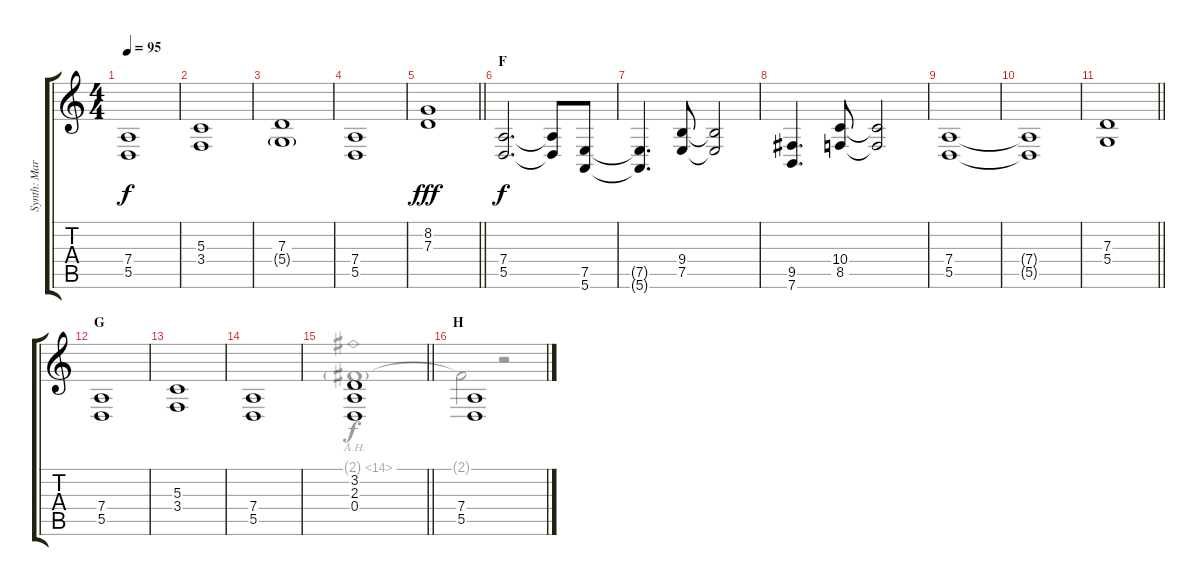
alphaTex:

\track ("Synth: Marty" "Synth: Mar") {instrument synthstrings1}
\staff {score tabs}
\tuning (E4 B3 G3 D3 A2 E2) {hide}
\voice
\ts (4 4)
\tempo 95
\clef g2
\ks c
(7.4 5.5).1{dy f} |
(5.3 3.4).1 |
(7.3 5.4{g}).1 |
(7.4 5.5).1 |
\barLineRight lightlight
(8.2 7.3).1{dy fff} |
\section ("" "F")
(7.4 5.5).2{d dy f} (7.4{t} 5.5{t}).8 (7.5 5.6).8 |
(7.5{t} 5.6{t}).4{d} (9.4 7.5).8 (9.4{t} 7.5{t}).2 |
(9.5 7.6).4{d} (10.4 8.5).8 (10.4{t} 8.5{t}).2 |
(7.4 5.5).1 |
(7.4{t} 5.5{t}).1 |
\barLineRight lightlight
(7.3 5.4).1 |
\section ("" "G")
(7.4 5.5).1 |
(5.3 3.4).1 |
(7.4 5.5).1 |
\barLineRight lightlight
(3.2 2.3 0.4).1 |
\section ("" "H")
(7.4 5.5).1
\voice
\clef g2
\ottava regular
\simile none
\ks c
|
|
|
|
\barLineRight lightlight
|
|
|
|
|
|
\barLineRight lightlight
|
|
|
|
\barLineRight lightlight
2.1{ah 12 g}.1 |
2.1{t}.2 r.2
